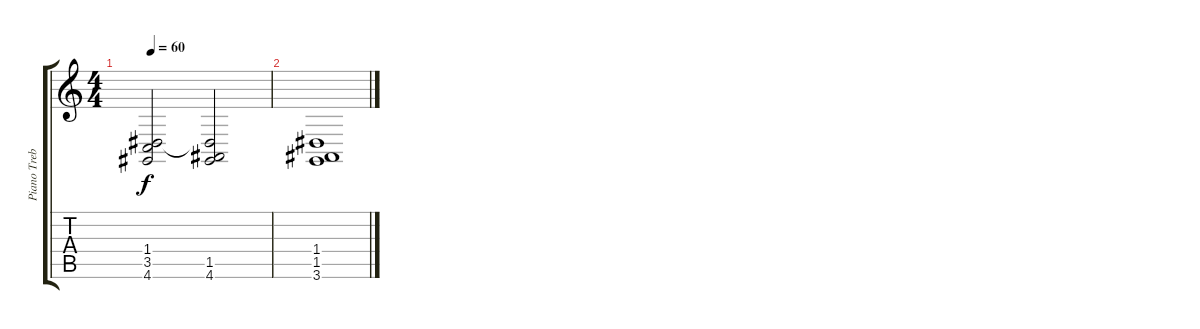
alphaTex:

\track ("Piano Treble" "Piano Treb") {instrument brightacousticpiano}
\staff {score tabs}
\tuning (E4 B3 G3 D3 A2 E2) {hide}
\ts (4 4)
\tempo 60
\clef g2
\ks c
(1.4 3.5 4.6).2{dy f} (1.4{t} 1.5 4.6).2 |
(1.4 1.5 3.6).1
